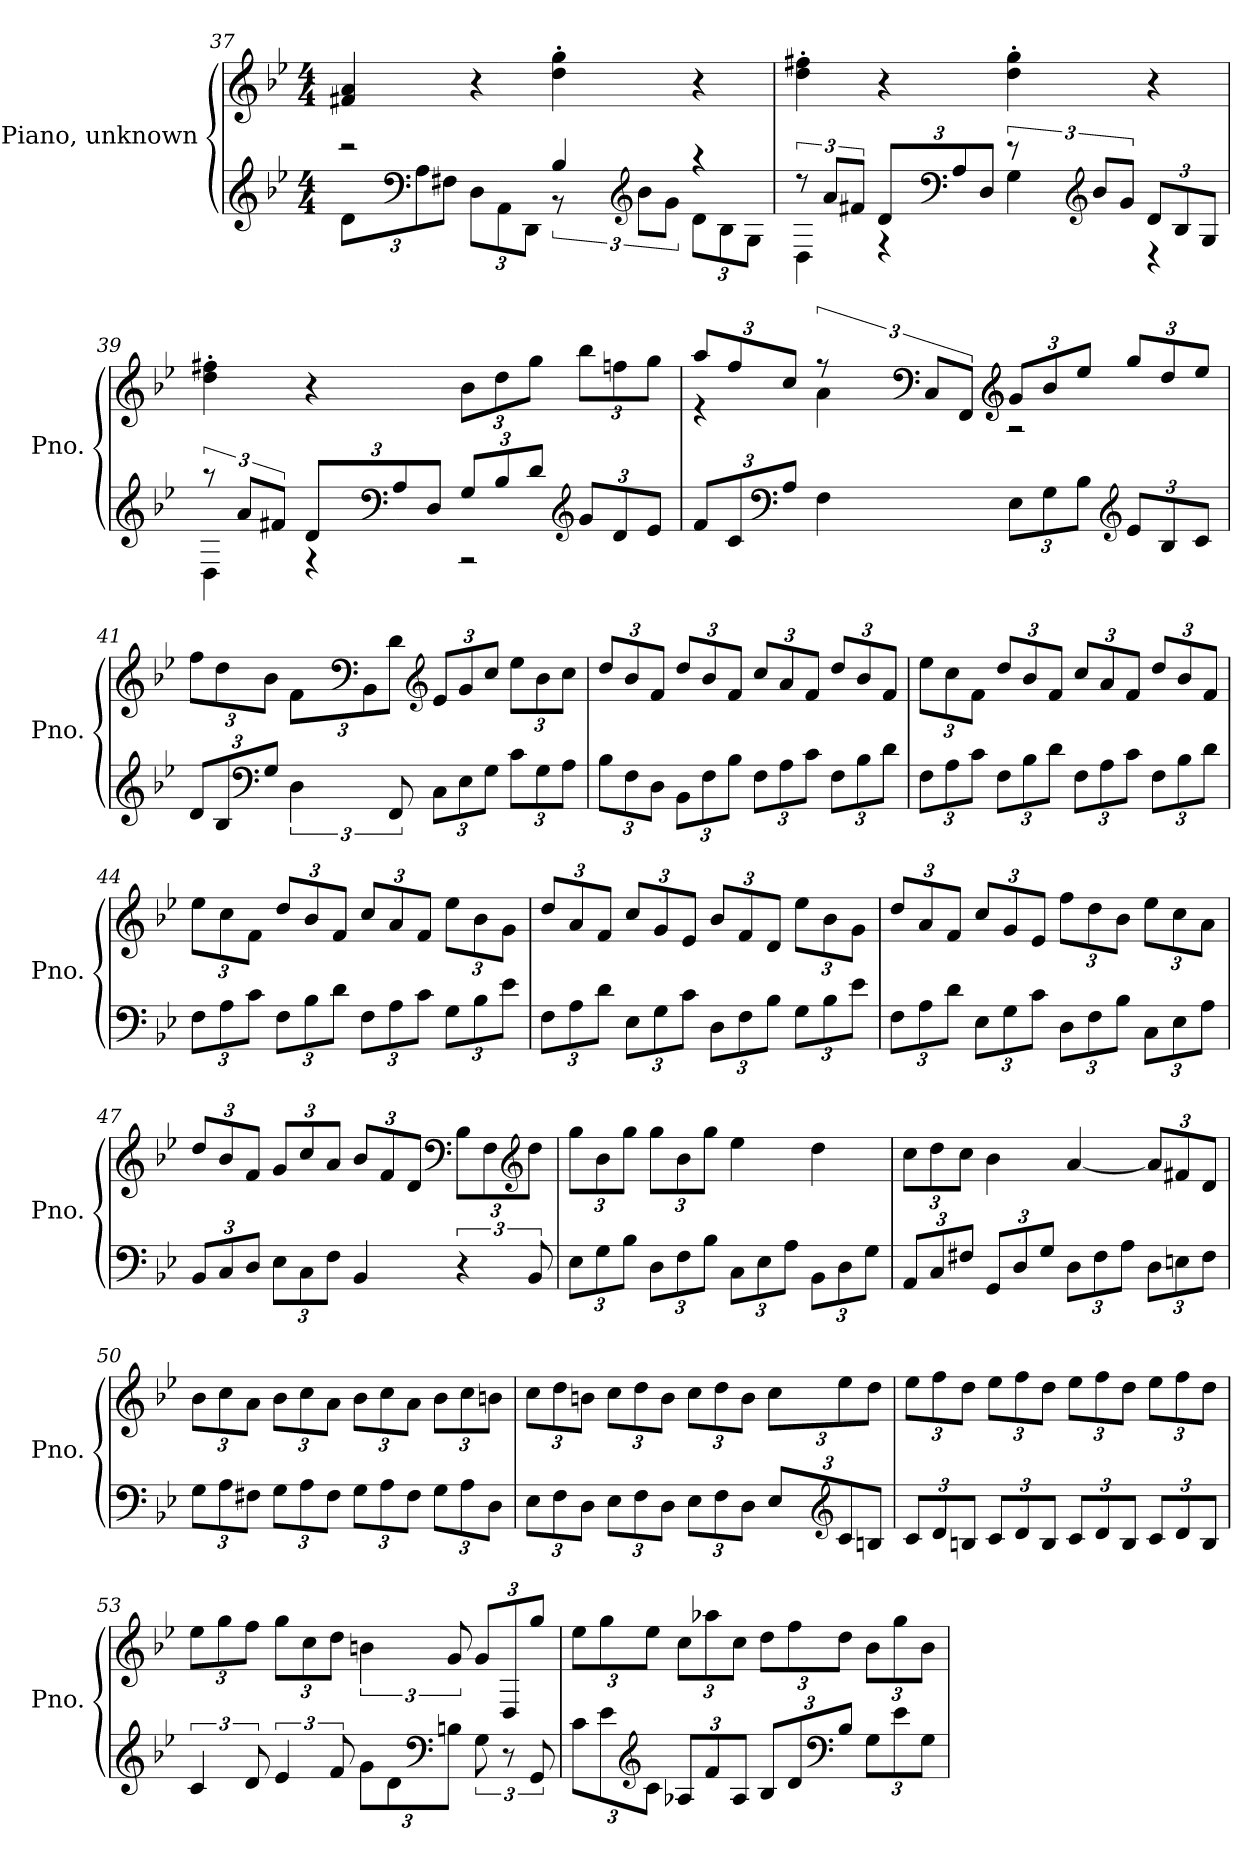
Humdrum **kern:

**kern	**kern
*part1	*part1
*staff2	*staff1
*I"Piano, unknown	*
*I'Pno.	*
!!LO:LB:g=z
*clefG2	*clefG2
*k[b-e-]	*k[b-e-]
*M4/4	*M4/4
=37	=37
*^	*
*	*Xbrackettup	*
2r	12d\L	4f#X/ 4a/
*clefF4	*	*
.	12A\	.
.	12F#X\J	.
.	12D\L	4r
.	12AA\	.
.	12DD\J	.
*	*brackettup	*
4B-/	12r	4dd\' 4gg\'
*clefG2	*	*
.	12b-\L	.
.	12g\J	.
*	*Xbrackettup	*
4r	12d\L	4r
.	12B-\	.
.	12G\J	.
=38	=38	=38
*brackettup	*	*
12r	4D\	4dd\' 4ff#X\'
12a/L	.	.
12f#X/J	.	.
*Xbrackettup	*	*
12d/L	4r	4r
*clefF4	*	*
12A/	.	.
12D/J	.	.
*brackettup	*	*
12r	4G\	4dd\' 4gg\'
*clefG2	*	*
12b-/L	.	.
12g/J	.	.
*Xbrackettup	*	*
12d/L	4r	4r
12B-/	.	.
12G/J	.	.
!!LO:LB:g=z
=39	=39	=39
*brackettup	*	*
12r	4D\	4dd\' 4ff#X\'
12a/L	.	.
12f#X/J	.	.
*Xbrackettup	*	*
12d/L	4r	4r
*clefF4	*	*
12A/	.	.
12D/J	.	.
*	*	*Xbrackettup
12G/L	2r	12b-\L
12B-/	.	12dd\
12d/J	.	12gg\J
*clefG2	*	*
12g/L	.	12bb-\L
12d/	.	12ffn\
12e-/J	.	12gg\J
*v	*v	*
=40	=40
*	*^
12f/L	12aa/L	4r
12c/	12ff/	.
*clefF4	*	*
12A/J	12cc/J	.
*	*brackettup	*
4F\	12r	4a\
*	*clefF4	*
.	12C/L	.
.	12FF/J	.
*	*clefG2	*
*	*Xbrackettup	*
12E-\L	12g/L	2r
12G\	12b-/	.
12B-\J	12ee-/J	.
*clefG2	*	*
12e-/L	12gg/L	.
12B-/	12dd/	.
12c/J	12ee-/J	.
*	*v	*v
!!LO:LB:g=z
=41	=41
12d/L	12ff\L
12B-/	12dd\
*clefF4	*
12G/J	12b-\J
*brackettup	*
6D\	12f\L
*	*clefF4
.	12BB-\
12FF/	12d\J
*	*clefG2
*Xbrackettup	*
12C\L	12e-/L
12E-\	12g/
12G\J	12cc/J
12c\L	12ee-\L
12G\	12b-\
12A\J	12cc\J
=42	=42
12B-\L	12dd/L
12F\	12b-/
12D\J	12f/J
12BB-\L	12dd/L
12F\	12b-/
12B-\J	12f/J
12F\L	12cc/L
12A\	12a/
12c\J	12f/J
12F\L	12dd/L
12B-\	12b-/
12d\J	12f/J
=43	=43
12F\L	12ee-\L
12A\	12cc\
12c\J	12f\J
12F\L	12dd/L
12B-\	12b-/
12d\J	12f/J
12F\L	12cc/L
12A\	12a/
12c\J	12f/J
12F\L	12dd/L
12B-\	12b-/
12d\J	12f/J
!!LO:LB:g=z
=44	=44
12F\L	12ee-\L
12A\	12cc\
12c\J	12f\J
12F\L	12dd/L
12B-\	12b-/
12d\J	12f/J
12F\L	12cc/L
12A\	12a/
12c\J	12f/J
12G\L	12ee-\L
12B-\	12b-\
12e-\J	12g\J
=45	=45
12F\L	12dd/L
12A\	12a/
12d\J	12f/J
12E-\L	12cc/L
12G\	12g/
12c\J	12e-/J
12D\L	12b-/L
12F\	12f/
12B-\J	12d/J
12G\L	12ee-\L
12B-\	12b-\
12e-\J	12g\J
=46	=46
12F\L	12dd/L
12A\	12a/
12d\J	12f/J
12E-\L	12cc/L
12G\	12g/
12c\J	12e-/J
12D\L	12ff\L
12F\	12dd\
12B-\J	12b-\J
12C\L	12ee-\L
12E-\	12cc\
12A\J	12a\J
!!LO:LB:g=z
=47	=47
12BB-/L	12dd/L
12C/	12b-/
12D/J	12f/J
12E-\L	12g/L
12C\	12cc/
12F\J	12a/J
4BB-/	12b-/L
.	12f/
.	12d/J
*	*clefF4
*brackettup	*
6r	12B-\L
.	12F\
*	*clefG2
12BB-/	12dd\J
=48	=48
*Xbrackettup	*
12E-\L	12gg\L
12G\	12b-\
12B-\J	12gg\J
12D\L	12gg\L
12F\	12b-\
12B-\J	12gg\J
12C\L	4ee-\
12E-\	.
12A\J	.
12BB-\L	4dd\
12D\	.
12G\J	.
=49	=49
12AA/L	12cc\L
12C/	12dd\
12F#X/J	12cc\J
12GG/L	4b-\
12D/	.
12G/J	.
12D\L	[4a/
12F#\	.
12A\J	.
12D\L	12a/L]
12En\	12f#X/
12F#\J	12d/J
!!LO:PB:g=z
=50	=50
12G\L	12b-\L
12A\	12cc\
12F#X\J	12a\J
12G\L	12b-\L
12A\	12cc\
12F#\J	12a\J
12G\L	12b-\L
12A\	12cc\
12F#\J	12a\J
12G\L	12b-\L
12A\	12cc\
12D\J	12bn\J
=51	=51
12E-\L	12cc\L
12F\	12dd\
12D\J	12bn\J
12E-\L	12cc\L
12F\	12dd\
12D\J	12b\J
12E-\L	12cc\L
12F\	12dd\
12D\J	12b\J
12E-/L	12cc\L
*clefG2	*
12c/	12ee-\
12Bn/J	12dd\J
=52	=52
12c/L	12ee-\L
12d/	12ff\
12Bn/J	12dd\J
12c/L	12ee-\L
12d/	12ff\
12B/J	12dd\J
12c/L	12ee-\L
12d/	12ff\
12B/J	12dd\J
12c/L	12ee-\L
12d/	12ff\
12B/J	12dd\J
!!LO:LB:g=z
=53	=53
*brackettup	*
6c/	12ee-\L
.	12gg\
12d/	12ff\J
6e-/	12gg\L
.	12cc\
12f/	12dd\J
*Xbrackettup	*brackettup
12g\L	6bn\
12d\	.
*clefF4	*
12Bn\J	12g/
*brackettup	*Xbrackettup
12G\	12g/L
12r	12D/
12GG/	12gg/J
=54	=54
*Xbrackettup	*
12c\L	12ee-\L
12e-\	12gg\
*clefG2	*
12c\J	12ee-\J
12A-X/L	12cc\L
12f/	12aa-X\
12A-/J	12cc\J
12B-/L	12dd\L
12d/	12ff\
*clefF4	*
12B-/J	12dd\J
12G\L	12b-\L
12e-\	12gg\
12G\J	12b-\J
=	=
*-	*-
